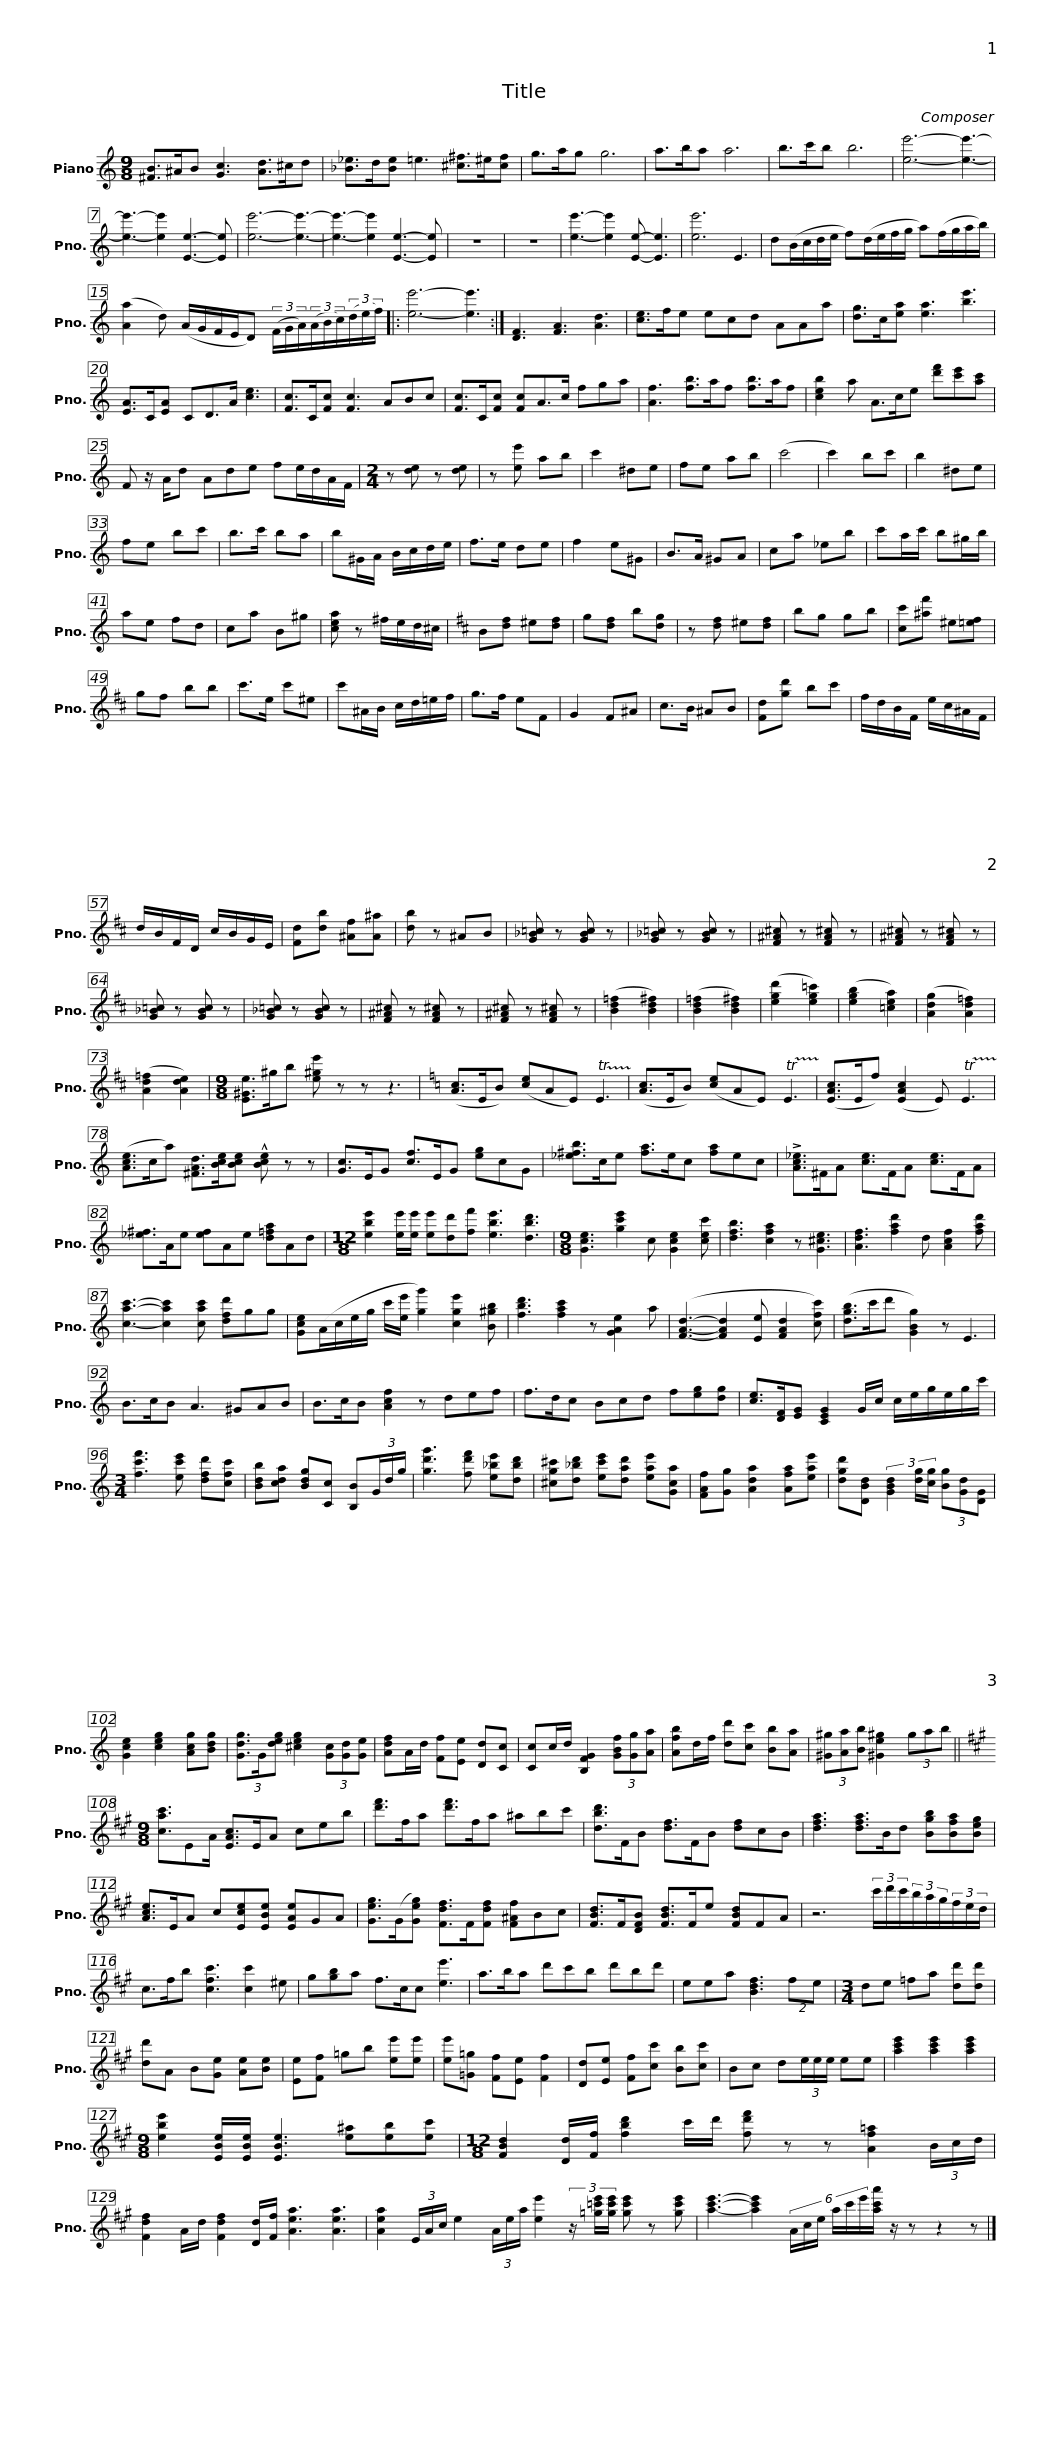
X:1
L:1/8
M:9/8
I:linebreak $
K:C
V:1 treble
V:1
 [^FB]>^AB [Gc]3 [Ad]>^cd | [_B_e]>d[Be] =e3 [^c^f]>^e[cf] | g>ag g6 | a>ba a6 | b>c'b b6 | %5
 [ee']6- [ee']3- |$ [ee']3- [ee']2 [Ee]3- [Ee] | [ee']6- [ee']3- | [ee']3- [ee']2 [Ee]3- [Ee] | z9 | %10
 z9 | [ee']3- [ee']2 [Ee]- [Ee]3 | [ee']6 E3 |$ d(B/c/d/e/ f)(d/e/f/g/ a)(f/g/a/b/) | ([Aa]2 d) (A/G/F/E/D) (3(F/G/A/)(3(A/B/c/)(3(d/e/f/) |: %15
 [ee']6- [ee']3 :| [DF]3 [FA]3 [Ad]3 |$ [ce]>fe ecd AAa | [dg]>c[ea] [ea]3 [be']3 | [EA]>C[EA] CD>A [ce]3 | %20
 [Fc]>C[Fc] [Fc]3 ABc | [Fc]>C[Fc] [Fc]A>c fga |$ [Af]3 [fb]>af [fb]>af | [ceb]2 a A>ce [d'f'][c'e'][ac'] | F z/ A/d Ade fe/d/A/F/ | %25
[M:2/4] z [de] z [de] | z [ee'] ab | c'2 ^de |$ fe ab | (c'4 | %30
 c'2) bc' | b2 ^de | fe bc' | b>c' ba | b^G/A/ B/c/d/e/ | %35
 f>e de | f2 e^G | B>A ^GA |$ ca _eb | c'a/c'/ b^g/b/ | %40
 ae fd | ca B^g | [cea] z ^f/e/d/^c/ |[K:D] B[df] ^e[df] | g[df] b[dg] | %45
 z [df] ^e[df] | bg gb |$ [cc'][^af'] ^e[=ef] | gf bb | c'>e c'^e | %50
 c'^A/B/ c/d/=e/f/ | g>f eF | G2 F^A | c>B ^AB | [Fd][gd'] bc' |$ %55
 f/d/B/F/ e/c/^A/F/ | d/B/F/D/ c/B/G/E/ | [Fd][db] [^Af][A^a] | [db] z ^AB | [G_B=c] z [GBc] z | %60
 [G_B=c] z [GBc] z | [F^A^c] z [FA^c] z |$ [F^A^c] z [FA^c] z | [G_B=c] z [GBc] z | [G_B=c] z [GBc] z | %65
 [F^A^c] z [FA^c] z | [F^A^c] z [FA^c] z | ([Bd=f]2 [Bd^f]2) | ([Bd=f]2 [Bd^f]2) | ([egd']2 [eg=c']2) | %70
 ([egb]2 [=cea]2) |$ ([Adg]2 [Ad=f]2) | ([Ad=f]2 [Ade]2) |[M:9/8] [E^Ge]>^gb [e^ge'] z z z3 |[K:C] ([Ac]>EB) ([ce]AE) !trill(!TE3!trill)! | %75
 ([Ac]>EB) ([ce]AE) !trill(!TE3!trill)! | ([EAc]>Ef) ([EAc]2 E) !trill(!TE3!trill)! |$ ([Ace]>ca) [^FAd]>[Bce][Bce] !^![Bce] z z | [Gc]>EG [cf]>EG [eg]cG | [_e^fb]>ce [fa]>ec [fa]ec | %80
 !>![Ac_e]>^FA [ce]>FA [ce]>FA |$ [_e^f]>Ae [ef]Ae [d=fa]Ad |[M:12/8] [ebe']2 [ee']/[ee']/ [ee'][dd'][ff'] [ebe']3 [dbd']3 |[M:9/8] [Gce]3 [gc'e']2 c [Gce]2 [cec'] | [dfb]3 [cfa]2 z [G^ce]3 | %85
 [Adf]3 [fad']2 d [Acf]2 [fad'] |$ [cac']3- [cac']2 [cac'] [dfd']gg | [Gce](A/c/e/g/ c'/[ee']/ [gg']2) [cge']2 [B^gb] | [fbd']3 [fac']2 z [GAe]2 a | ([FAd]3- [FAd]2 [Ee] [FAd]2 [cfc']) | %90
 ([dgb]>c'd' [GBg]2) z E3 |$ B>cB A3 ^GAB | B>cB [Acf]2 z def | f>dc Bcd f[eg][dg] | [ce]>[DF][EG] [CEG]2 G/c/ c/e/g/e/g/c'/ | %95
[M:3/4] [fc'f']3 [ec'e'] [dfd'][cfc'] |$ [Bdb][cda] [Bdg][Cc] [B,B](3G/d/g/ | [gd'g']3 [fd'f'] [e_be'][dbd'] | [^cg^c'][d_bd'] [ec'e'][dad'] [eae'][Gca] | [FAf][Gg] [Ada]2 [Afa][eae'] | %100
 [dgd'][DBd] (3[GBd]2 [dg]/[cg]/ (3[Bg][Gd][DG] | [Gce]2 [ceg]2 [Acg][Bdg] |$ (3[Gdg]3/2G/[deg] [^ceg]2 (3[Gc][Gd][Ge] | [Adf]A/d/ [Ff][Ee] [Dd][Cc] | [Cc]c/d/ [B,FG]2 (3[GBf][Gg][Aa] | %105
 [Afb]d/f/ [dd'][cc'] [Bb][Aa] | (3[^G^g][Aa][Bb] [^Ge^g]2 (3gab ||$[K:A][M:9/8] [cac']3/2EA/ [EAc]>EA ceb | [d'f']>fa [d'f']>fa ^abc' | [dbd']>FB [df]>FB [df]cB | %110
 [dfa]3 [dfa]>Bd [Bgb][Bfa][Beg] |$ [Ace]>EA c[Ece][EBe] [EAe]GA | [Geg]>(G[Geg]) [Fdf]>F[Fdf] [F^Af]Bc | [FBd]>F[DFB] [FBd]>Fe [FBd]FA | z6 (3c'/d'/c'/(3b/a/g/(3f/e/d/ |$ %115
 c>fb [cfc']3 [cc']2 ^e | g[gb]a f>cc [ee']3 | a>ba d'c'b d'bd' | eea [Bdf]3 (2:3:2fe |[M:3/4] de =fa [dd'][dd'] |$ %120
 [dd']A B[Ge] [Ae][Be] | [Ee][Ff] =gb [ee'][ee'] | [ee'][=G=g] [Ff][Ee] [Ff]2 | [Dd][Ee] [Ff][cc'] [Bb][cc'] | Bc d(3e/e/e/ ee | %125
 [ac'e']2 [ac'e']2 [ac'e']2 |$[M:9/8] [ebe']2 [EBe]/[EBe]/ [EBe]3 [e^a][eb][ec'] |[M:12/8] [FBd]2 [Dd]/[Ff]/ [fbd']2 c'/d'/ [fd'f'] z z [Af=a]2 (3B/c/d/ | [Fdf]2 A/d/ [Fdf]2 [Dd]/[Ff]/ [Aea]3 [Aea]3 |$ [Aea]2 (3E/A/c/ e2 (3A/e/a/ [ee']2 (3z/ [=g=c'e']/[gc'e']/ [gc'e'] z [gc'e'] | %130
 [ac'e']3- [ac'e']2 (6:4:6A/c/e/ a/c'/e'/[ac'a']/ z/ z z2 z |] %131
